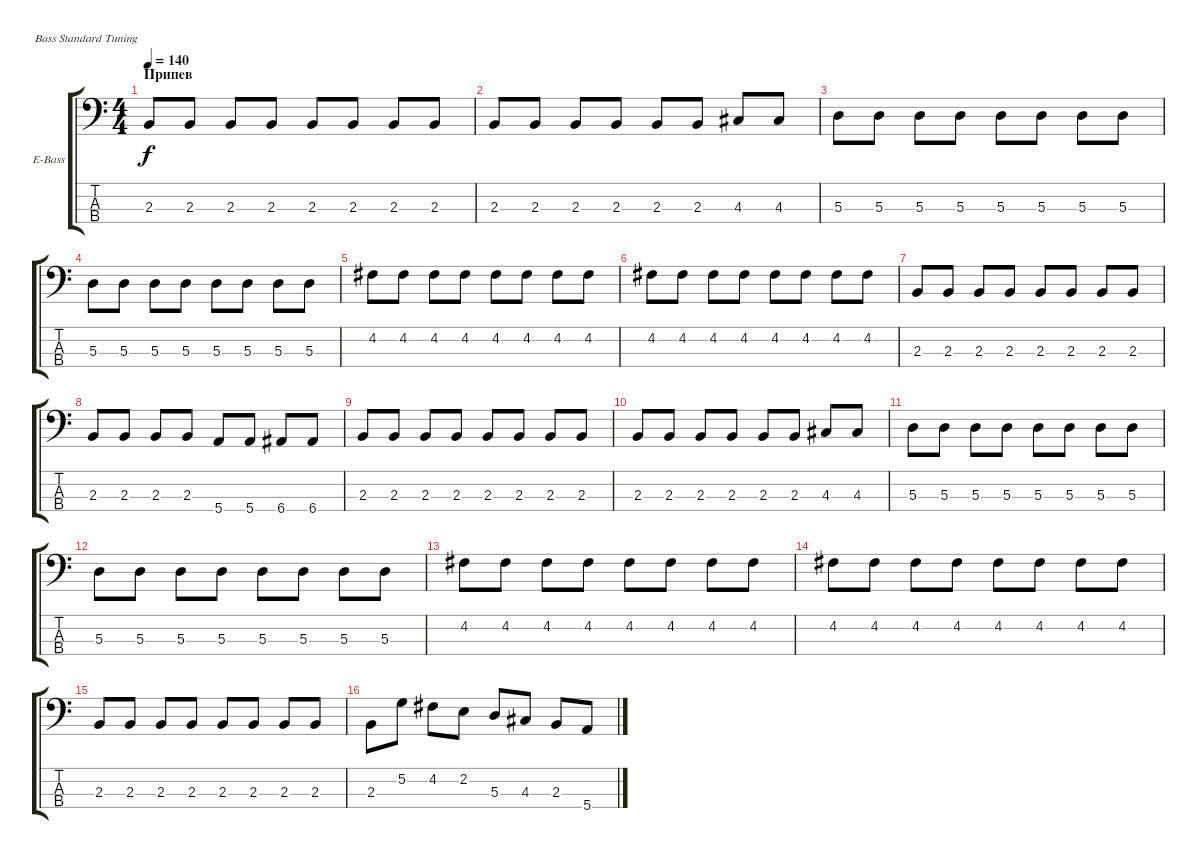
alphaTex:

\defaultSystemsLayout 4
\bracketExtendMode groupsimilarinstruments
\firstSystemTrackNameOrientation horizontal
\otherSystemsTrackNameOrientation horizontal
\track ("Electric Bass" "E-Bass") {instrument electricbassfinger}
\staff {score tabs}
\tuning (G2 D2 A1 E1)
\ts (4 4)
\section ("" "Припев")
\tempo 140
\clef f4
\ks c
2.3.8{dy f} 2.3.8 2.3.8 2.3.8 2.3.8 2.3.8 2.3.8 2.3.8 |
2.3.8 2.3.8 2.3.8 2.3.8 2.3.8 2.3.8 4.3.8 4.3.8 |
5.3.8 5.3.8 5.3.8 5.3.8 5.3.8 5.3.8 5.3.8 5.3.8 |
5.3.8 5.3.8 5.3.8 5.3.8 5.3.8 5.3.8 5.3.8 5.3.8 |
4.2.8 4.2.8 4.2.8 4.2.8 4.2.8 4.2.8 4.2.8 4.2.8 |
4.2.8 4.2.8 4.2.8 4.2.8 4.2.8 4.2.8 4.2.8 4.2.8 |
2.3.8 2.3.8 2.3.8 2.3.8 2.3.8 2.3.8 2.3.8 2.3.8 |
2.3.8 2.3.8 2.3.8 2.3.8 5.4.8 5.4.8 6.4.8 6.4.8 |
2.3.8 2.3.8 2.3.8 2.3.8 2.3.8 2.3.8 2.3.8 2.3.8 |
2.3.8 2.3.8 2.3.8 2.3.8 2.3.8 2.3.8 4.3.8 4.3.8 |
5.3.8 5.3.8 5.3.8 5.3.8 5.3.8 5.3.8 5.3.8 5.3.8 |
5.3.8 5.3.8 5.3.8 5.3.8 5.3.8 5.3.8 5.3.8 5.3.8 |
4.2.8 4.2.8 4.2.8 4.2.8 4.2.8 4.2.8 4.2.8 4.2.8 |
4.2.8 4.2.8 4.2.8 4.2.8 4.2.8 4.2.8 4.2.8 4.2.8 |
2.3.8 2.3.8 2.3.8 2.3.8 2.3.8 2.3.8 2.3.8 2.3.8 |
2.3.8 5.2.8 4.2.8 2.2.8 5.3.8 4.3.8 2.3.8 5.4.8
